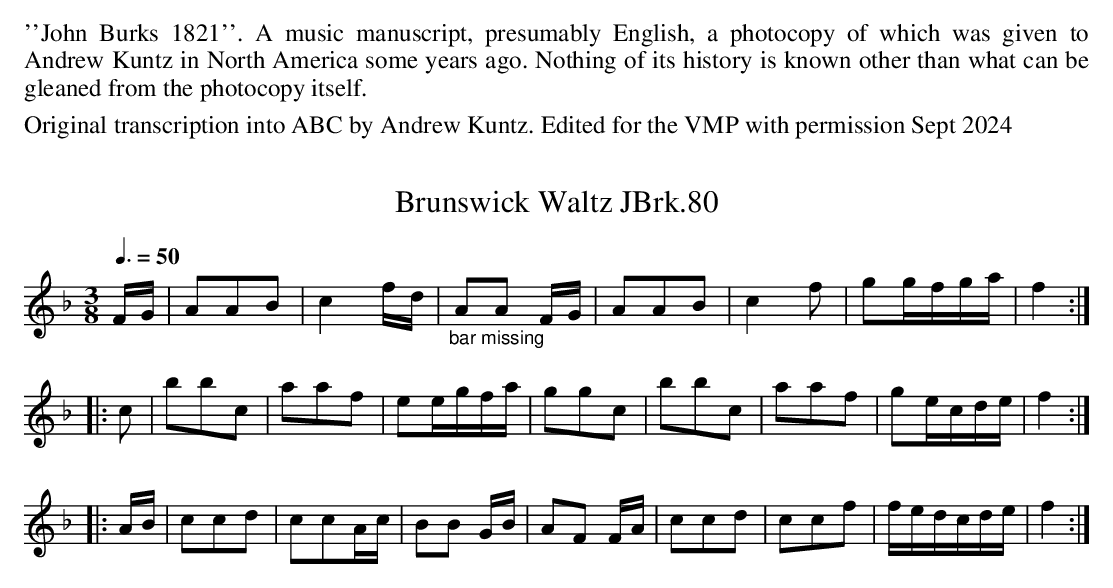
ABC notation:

X:1
T:Brunswick Waltz JBrk.80
Q:3/8=50
M:3/8
L:1/8
K:F
F/G/|AAB|c2 f/d/|"_bar missing"AA F/G/|AAB|c2f|gg/f/g/a/|f2:|
|:c|bbc|aaf|ee/g/f/a/|ggc|bbc|aaf|ge/c/d/e/|f2:|
|:A/B/|ccd|ccA/c/|BB G/B/|AF F/A/|ccd|ccf|f/e/d/c/d/e/|f2:|
